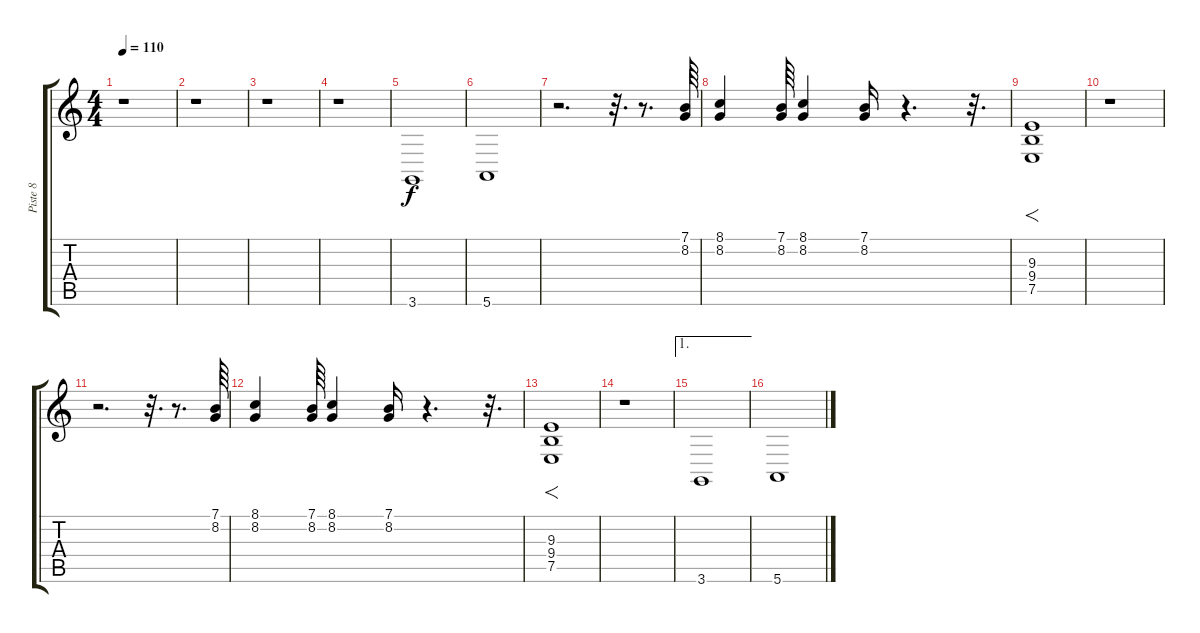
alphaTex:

\track ("Piste 8" "Piste 8") {instrument trumpet}
\staff {score tabs}
\tuning (E4 B3 G3 D3 A2 E2) {hide}
\ts (4 4)
\tempo 110
\clef g2
\ks c
r.1{dy f} |
r.1 |
r.1 |
r.1 |
3.6.1 |
5.6.1 |
r.2{d} r.32{d} r.8{d} (7.1 8.2).64 |
(8.1 8.2).4 (7.1 8.2).64 (8.1 8.2).4 (7.1 8.2).16 r.4{d} r.32{d} |
(9.3 9.4 7.5).1{f} |
r.1 |
r.2{d} r.32{d} r.8{d} (7.1 8.2).64 |
(8.1 8.2).4 (7.1 8.2).64 (8.1 8.2).4 (7.1 8.2).16 r.4{d} r.32{d} |
(9.3 9.4 7.5).1{f} |
r.1 |
\ae 1
3.6.1 |
5.6.1
